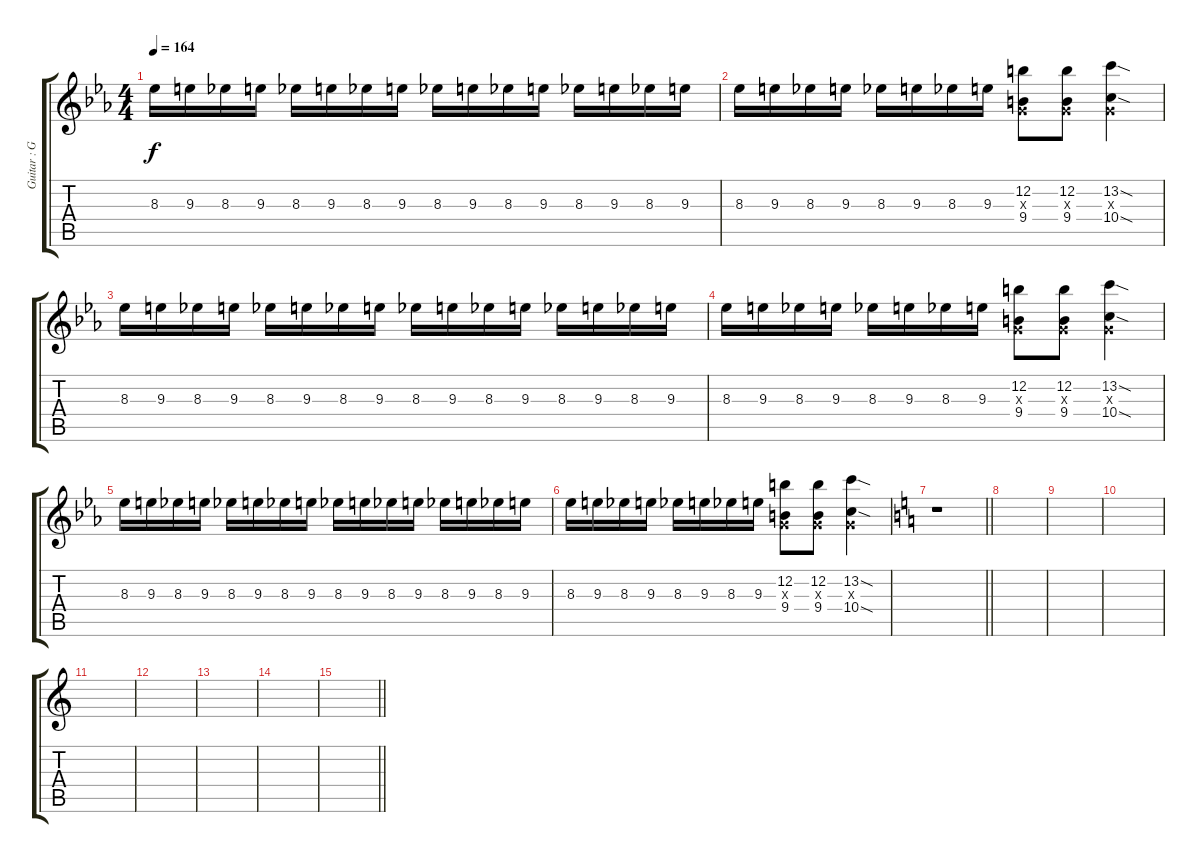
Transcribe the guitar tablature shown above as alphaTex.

\track ("Guitar : Giita (Honey Boy)" "Guitar : G") {instrument distortionguitar}
\staff {score tabs}
\tuning (E4 B3 G3 D3 A2 E2) {hide}
\ts (4 4)
\tempo 164
\clef g2
\ks eb
8.3.16{dy f} 9.3.16 8.3.16 9.3.16 8.3.16 9.3.16 8.3.16 9.3.16 8.3.16 9.3.16 8.3.16 9.3.16 8.3.16 9.3.16 8.3.16 9.3.16 |
8.3.16 9.3.16 8.3.16 9.3.16 8.3.16 9.3.16 8.3.16 9.3.16 (12.2 0.3{x} 9.4).8 (12.2 0.3{x} 9.4).8 (13.2{sod} 0.3{x} 10.4{sod}).4 |
8.3.16 9.3.16 8.3.16 9.3.16 8.3.16 9.3.16 8.3.16 9.3.16 8.3.16 9.3.16 8.3.16 9.3.16 8.3.16 9.3.16 8.3.16 9.3.16 |
8.3.16 9.3.16 8.3.16 9.3.16 8.3.16 9.3.16 8.3.16 9.3.16 (12.2 0.3{x} 9.4).8 (12.2 0.3{x} 9.4).8 (13.2{sod} 0.3{x} 10.4{sod}).4 |
8.3.16 9.3.16 8.3.16 9.3.16 8.3.16 9.3.16 8.3.16 9.3.16 8.3.16 9.3.16 8.3.16 9.3.16 8.3.16 9.3.16 8.3.16 9.3.16 |
8.3.16 9.3.16 8.3.16 9.3.16 8.3.16 9.3.16 8.3.16 9.3.16 (12.2 0.3{x} 9.4).8 (12.2 0.3{x} 9.4).8 (13.2{sod} 0.3{x} 10.4{sod}).4 |
\barLineRight lightlight
\ks c
r.1 |
|
|
|
|
|
|
|
\barLineRight lightlight
